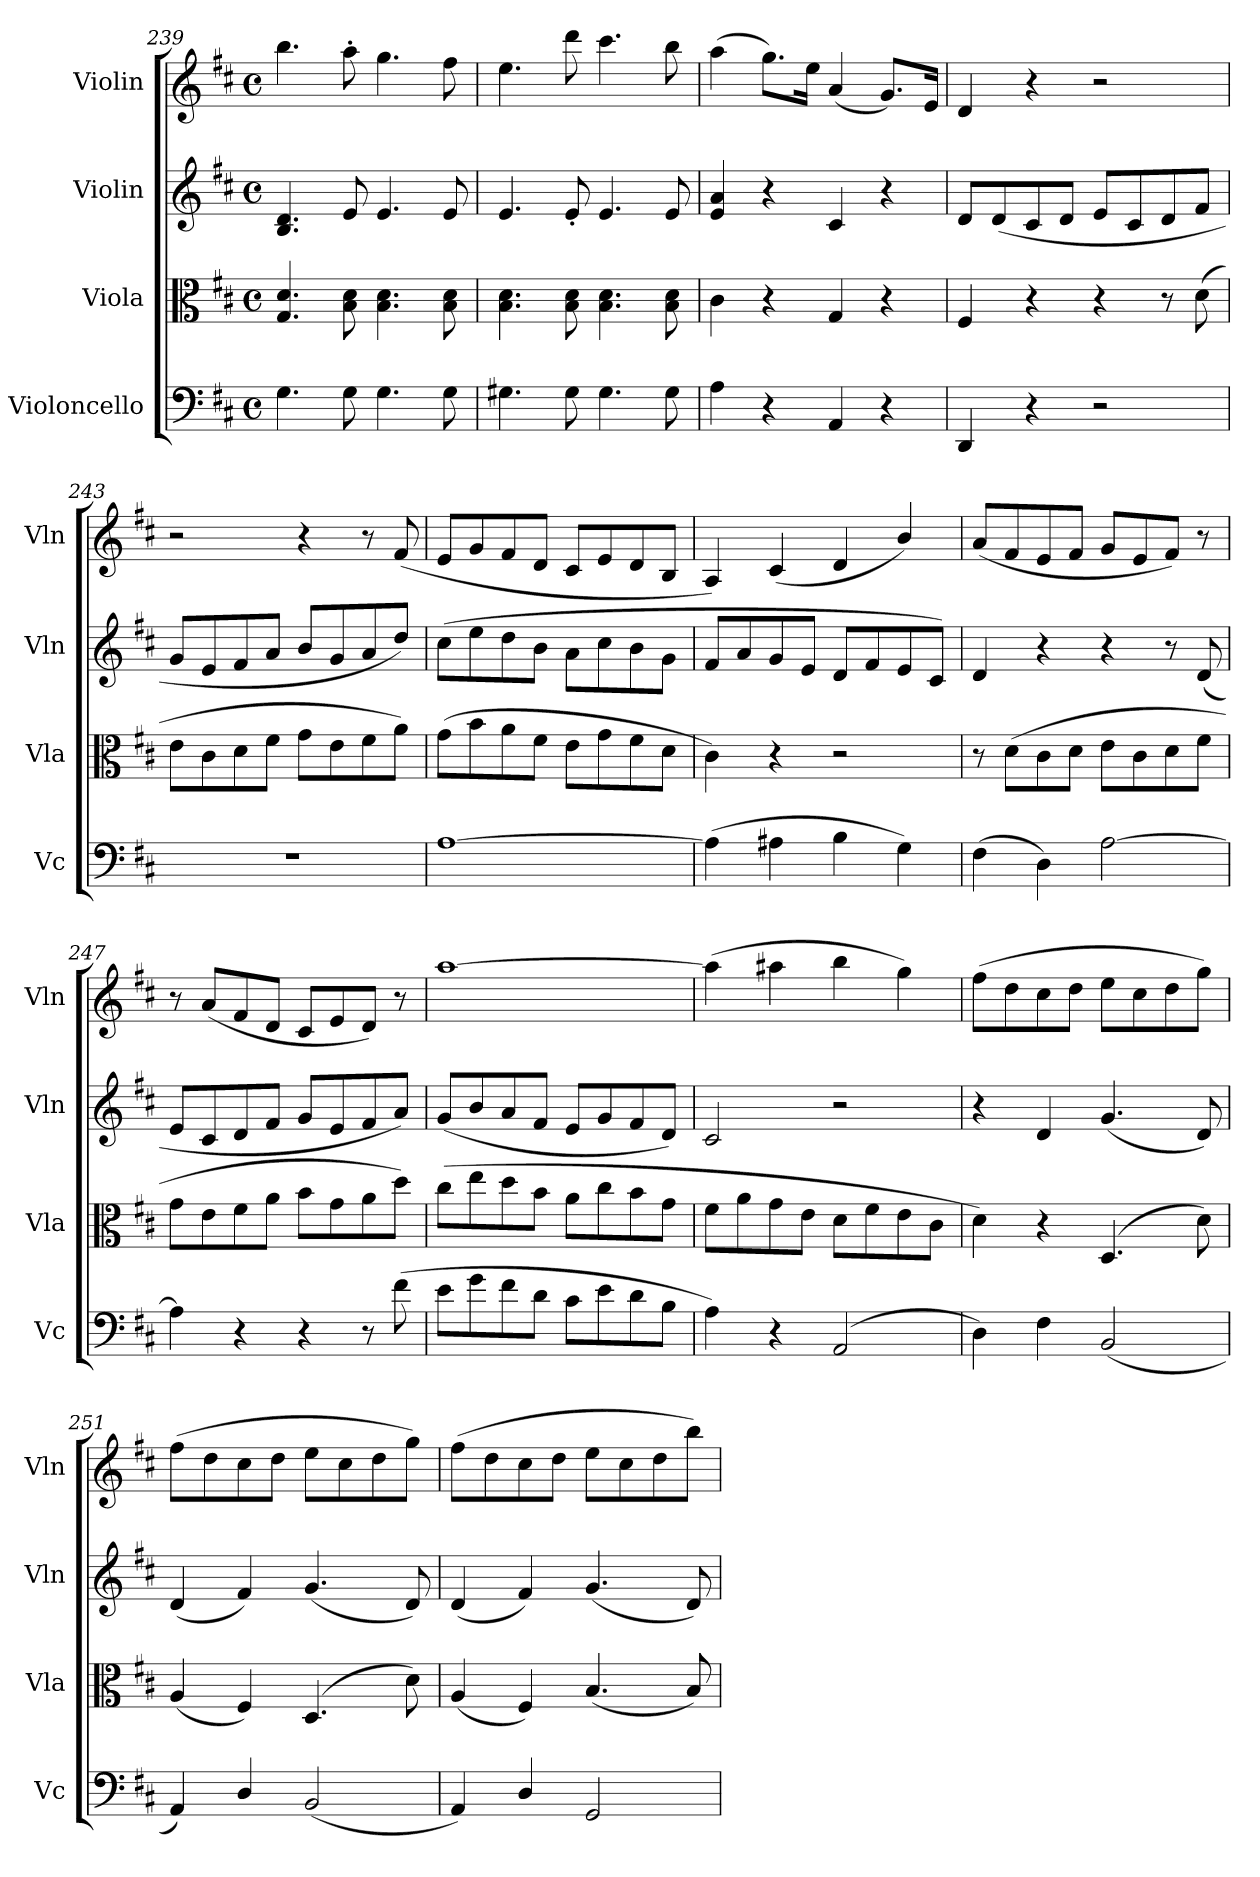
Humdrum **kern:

**kern	**kern	**kern	**kern
*part4	*part3	*part2	*part1
*staff4	*staff3	*staff2	*staff1
*I"Violoncello	*I"Viola	*I"Violin	*I"Violin
*I'Vc	*I'Vla	*I'Vln	*I'Vln
*clefF4	*clefC3	*clefG2	*clefG2
*k[f#c#]	*k[f#c#]	*k[f#c#]	*k[f#c#]
*M4/4	*M4/4	*M4/4	*M4/4
*met(c)	*met(c)	*met(c)	*met(c)
=239	=239	=239	=239
4.G\	4.G/ 4.d/	4.B/ 4.d/	4.bb\
8G\	8B\ 8d\	8e/	8aa'\
4.G\	4.B\ 4.d\	4.e/	4.gg\
8G\	8B\ 8d\	8e/	8ff#\
=240	=240	=240	=240
4.G#X\	4.B\ 4.d\	4.e/	4.ee\
8G#\	8B\ 8d\	8e'/	8ddd\
4.G#\	4.B\ 4.d\	4.e/	4.ccc#\
8G#\	8B\ 8d\	8e/	8bb\
=241	=241	=241	=241
4A\	4c#\	4e/ 4a/	(>4aa\
4r	4r	4r	8.gg\L)
.	.	.	16ee\Jk
4AA/	4G/	4c#/	(4a/
4r	4r	4r	8.g/L)
.	.	.	16e/Jk
=242	=242	=242	=242
4DD/	4F#/	8d/L	4d/
.	.	(>8d/	.
4r	4r	8c#/	4r
.	.	8d/J	.
2r	4r	8e/L	2r
.	.	8c#/	.
.	8r	8d/	.
.	(>8d\	8f#/J	.
=243	=243	=243	=243
1r	8e\L	8g/L	2r
.	8c#\	8e/	.
.	8d\	8f#/	.
.	8f#\J	8a/J	.
.	8g\L	8b/L	4r
.	8e\	8g/	.
.	8f#\	8a/	8r
.	8a\J)	8dd/J)	(>8f#/
=244	=244	=244	=244
[1A	(>8g\L	(>8cc#\L	8e/L
.	8b\	8ee\	8g/
.	8a\	8dd\	8f#/
.	8f#\J	8b\J	8d/J
.	8e\L	8a\L	8c#/L
.	8g\	8cc#\	8e/
.	8f#\	8b\	8d/
.	8d\J	8g\J	8B/J
=245	=245	=245	=245
(>4A\]	4c#\)	8f#/L	4A/)
.	.	8a/	.
4A#X\	4r	8g/	(4c#/
.	.	8e/J	.
4B\	2r	8d/L	4d/
.	.	8f#/	.
4G\)	.	8e/	4b/)
.	.	8c#/J)	.
!!LO:LB:g=z
=246	=246	=246	=246
(>4F#\	8r	4d/	(8a/L
.	(>8d\L	.	8f#/
4D\)	8c#\	4r	8e/
.	8d\J	.	8f#/J
[2A\	8e\L	4r	8g/L
.	8c#\	.	8e/
.	8d\	8r	8f#/J)
.	8f#\J	(8d/	8r
=247	=247	=247	=247
4A\]	8g\L	8e/L	8r
.	8e\	8c#/	(8a/L
4r	8f#\	8d/	8f#/
.	8a\J	8f#/J	8d/J
4r	8b\L	8g/L	8c#/L
.	8g\	8e/	8e/
8r	8a\	8f#/	8d/J)
(>8f#\	8dd\J)	8a/J)	8r
=248	=248	=248	=248
8e\L	(>8cc#\L	(8g/L	[1aa
8g\	8ee\	8b/	.
8f#\	8dd\	8a/	.
8d\J	8b\J	8f#/J	.
8c#\L	8a\L	8e/L	.
8e\	8cc#\	8g/	.
8d\	8b\	8f#/	.
8B\J	8g\J	8d/J)	.
=249	=249	=249	=249
4A\)	8f#\L	2c#/	(>4aa\]
.	8a\	.	.
4r	8g\	.	4aa#X\
.	8e\J	.	.
(>2AA/	8d\L	2r	4bb\
.	8f#\	.	.
.	8e\	.	4gg\)
.	8c#\J	.	.
=250	=250	=250	=250
4D\)	4d\)	4r	(>8ff#\L
.	.	.	8dd\
4F#\	4r	4d/	8cc#\
.	.	.	8dd\J
(2BB/	(>4.D/	(4.g/	8ee\L
.	.	.	8cc#\
.	.	.	8dd\
.	8d\)	8d/)	8gg\J)
=251	=251	=251	=251
4AA/)	(4A/	(4d/	(>8ff#\L
.	.	.	8dd\
4D/	4F#/)	4f#/)	8cc#\
.	.	.	8dd\J
(2BB/	(>4.D/	(4.g/	8ee\L
.	.	.	8cc#\
.	.	.	8dd\
.	8d\)	8d/)	8gg\J)
=252	=252	=252	=252
4AA/)	(4A/	(4d/	(>8ff#\L
.	.	.	8dd\
4D/	4F#/)	4f#/)	8cc#\
.	.	.	8dd\J
2GG/	(4.B/	(4.g/	8ee\L
.	.	.	8cc#\
.	.	.	8dd\
.	8B/)	8d/)	8bb\J)
=	=	=	=
*-	*-	*-	*-
